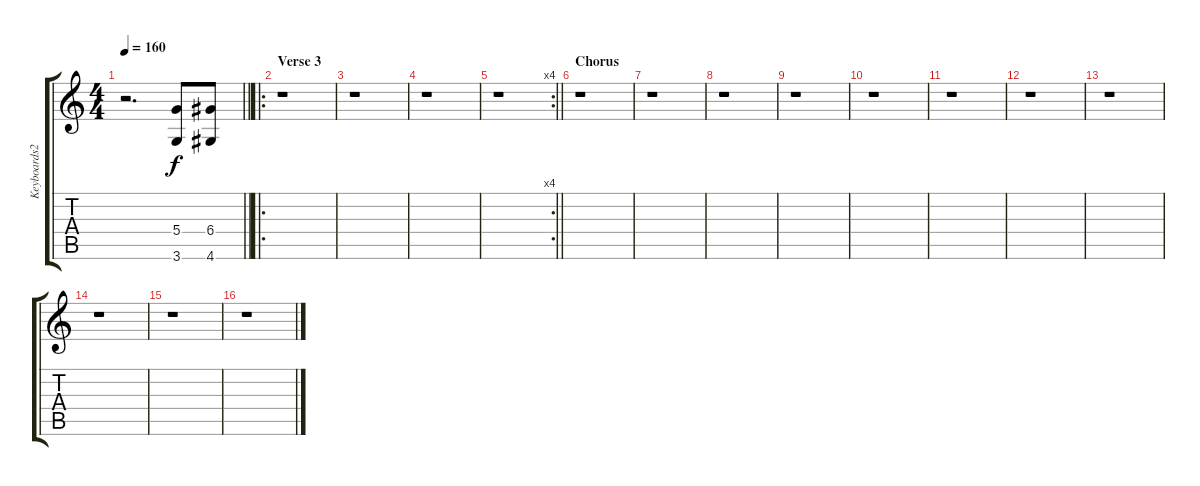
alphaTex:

\track ("Keyboards2" "Keyboards2") {instrument synthbass2}
\staff {score tabs}
\tuning (E4 B3 G3 D3 A2 E2) {hide}
\ts (4 4)
\tempo 160
\clef g2
\barLineRight lightlight
\ks c
r.2{d dy f} (5.4 3.6).8 (6.4 4.6).8 |
\ro
\section ("" "Verse 3")
r.1 |
r.1 |
r.1 |
\rc 4
\barLineRight lightlight
r.1 |
\section ("" "Chorus")
r.1 |
r.1 |
r.1 |
r.1 |
r.1 |
r.1 |
r.1 |
r.1 |
r.1 |
r.1 |
r.1
